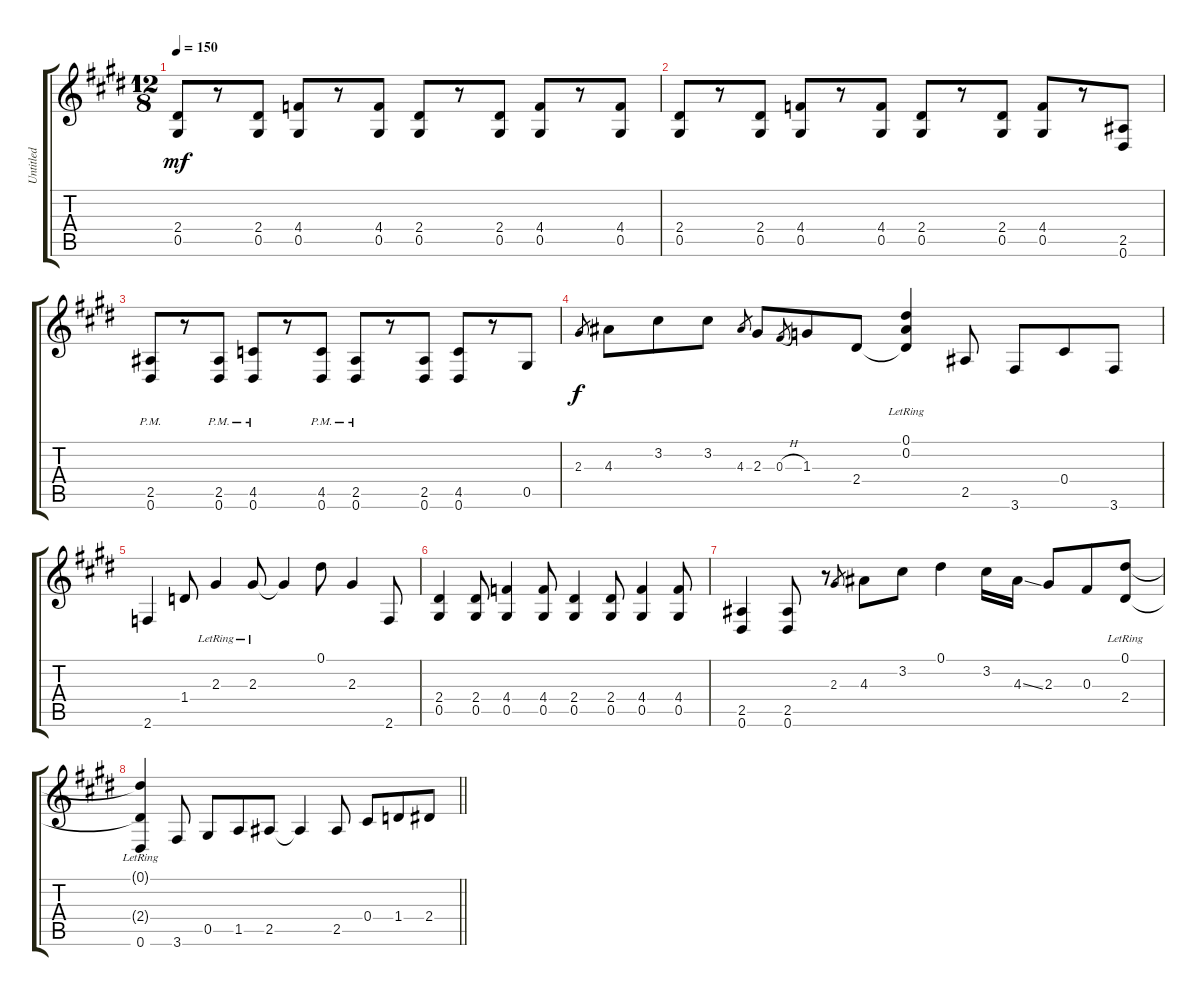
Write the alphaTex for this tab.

\track ("Untitled" "Untitled") {instrument distortionguitar}
\staff {score tabs}
\tuning (Eb4 Bb3 Gb3 Db3 Ab2 Eb2) {hide}
\ts (12 8)
\tempo 150
\clef g2
\ks e
(2.4 0.5).8{dy mf} r.8 (2.4 0.5).8 (4.4 0.5).8 r.8 (4.4 0.5).8 (2.4 0.5).8 r.8 (2.4 0.5).8 (4.4 0.5).8 r.8 (4.4 0.5).8 |
\ks c#minor
(2.4 0.5).8 r.8 (2.4 0.5).8 (4.4 0.5).8 r.8 (4.4 0.5).8 (2.4 0.5).8 r.8 (2.4 0.5).8 (4.4 0.5).8 r.8 (2.5 0.6).8 |
\ks e
(2.5{pm} 0.6{pm}).8 r.8 (2.5{pm} 0.6{pm}).8 (4.5{pm} 0.6{pm}).8 r.8 (4.5{pm} 0.6{pm}).8 (2.5{pm} 0.6{pm}).8 r.8 (2.5 0.6).8 (4.5 0.6).8 r.8 0.5.8 |
\ks c#minor
2.3.8{gr dy f} 4.3.8 3.2.8 3.2.8 4.3.8{gr} 2.3.8 0.3{h}.8{gr} 1.3.8 2.4.8 (0.1{lr} 0.2{lr} 2.4{t}).4 2.5.8 3.6.8 0.4.8 3.6.8 |
\ks e
2.6.4 1.4.8 2.3{lr}.4 2.3{lr}.8 2.3{t}.4 0.1.8 2.3.4 2.6.8 |
\ks c#minor
(2.4 0.5).4 (2.4 0.5).8 (4.4 0.5).4 (4.4 0.5).8 (2.4 0.5).4 (2.4 0.5).8 (4.4 0.5).4 (4.4 0.5).8 |
\ks e
(2.5 0.6).4 (2.5 0.6).8 r.8 2.3.8{gr} 4.3.8 3.2.8 0.1.4 3.2.16 4.3{ss}.16 2.3.8 0.3.8 (0.1{lr} 2.4{lr}).8 |
\barLineRight lightlight
\ks c#minor
(0.1{t} 2.4{t} 0.6{lr}).4 3.6.8 0.5.8 1.5.8 2.5.8 2.5{t}.4 2.5.8 0.4.8 1.4.8 2.4.8
